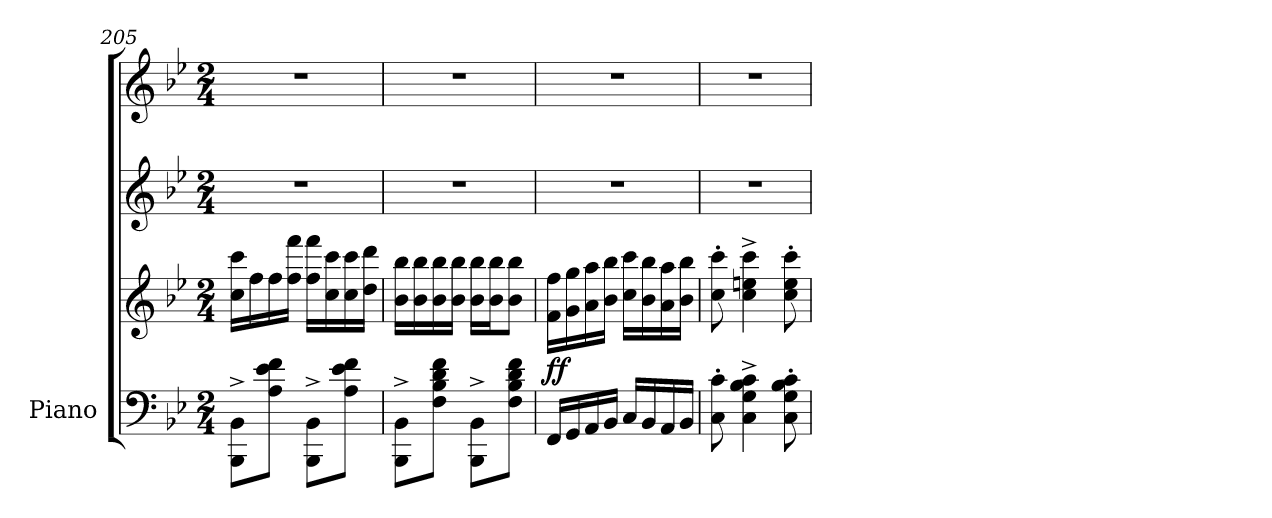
**kern	**kern	**kern	**kern	**dynam
*part1	*part1	*part1	*part1	*part1
*staff4	*staff3	*staff2	*staff1	*staff1/2/3/4
*I"Piano	*	*	*	*
*I'Pno.	*	*	*	*
*clefF4	*clefG2	*clefG2	*clefG2	*
*k[b-e-]	*k[b-e-]	*k[b-e-]	*k[b-e-]	*
*M2/4	*M2/4	*M2/4	*M2/4	*
=205	=205	=205	=205	=205
8BBB-\^ 8BB-\^L	16cc\ 16ccc\LL	2r	2r	.
.	16ff\	.	.	.
8A\ 8e-\ 8f\J	16ff\	.	.	.
.	16ff\ 16fff\JJ	.	.	.
8BBB-\^ 8BB-\^L	16ff\ 16fff\LL	.	.	.
.	16cc\ 16ccc\	.	.	.
8A\ 8e-\ 8f\J	16cc\ 16ccc\	.	.	.
.	16dd\ 16ddd\JJ	.	.	.
!!LO:LB:g=z
=206	=206	=206	=206	=206
8BBB-\^ 8BB-\^L	16b-\ 16bb-\LL	2r	2r	.
.	16b-\ 16bb-\	.	.	.
8F\ 8B-\ 8d\ 8f\J	16b-\ 16bb-\	.	.	.
.	16b-\ 16bb-\JJ	.	.	.
8BBB-\^ 8BB-\^L	16b-\ 16bb-\LL	.	.	.
.	16b-\ 16bb-\J	.	.	.
8F\ 8B-\ 8d\ 8f\J	8b-\ 8bb-\J	.	.	.
=207	=207	=207	=207	=207
!	!	!	!	!LO:DY:b=3
16FF/LL	16f\ 16ff\LL	2r	2r	ff
16GG/	16g\ 16gg\	.	.	.
16AA/	16a\ 16aa\	.	.	.
16BB-/JJ	16b-\ 16bb-\JJ	.	.	.
16C/LL	16cc\ 16ccc\LL	.	.	.
16BB-/	16b-\ 16bb-\	.	.	.
16AA/	16a\ 16aa\	.	.	.
16BB-/JJ	16b-\ 16bb-\JJ	.	.	.
=208	=208	=208	=208	=208
8C\' 8c\'	8cc\' 8ccc\'	2r	2r	.
4C\^ 4G\^ 4B-\^ 4c\^	4cc\^ 4een\^ 4ccc\^	.	.	.
8C\' 8G\' 8B-\' 8c\'	8cc\' 8ee\' 8ccc\'	.	.	.
=	=	=	=	=
*-	*-	*-	*-	*-
